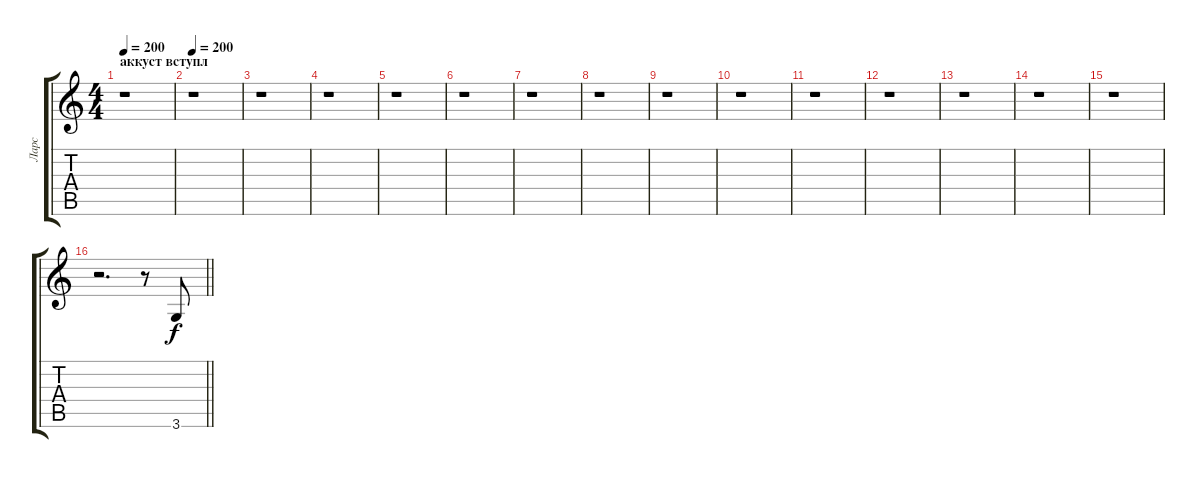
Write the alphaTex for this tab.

\track ("Ларс" "Ларс") {instrument distortionguitar}
\staff {score tabs}
\tuning (E4 B3 G3 D3 A2 E2) {hide}
\ts (4 4)
\section ("" "аккуст вступл")
\tempo 200
\clef g2
\ks c
r.1{dy f instrument distortionguitar} |
\tempo 200
r.1 |
r.1 |
r.1 |
r.1 |
r.1 |
r.1 |
r.1 |
r.1 |
r.1 |
r.1 |
r.1 |
r.1 |
r.1 |
r.1 |
\barLineRight lightlight
r.2{d} r.8 3.6.8
